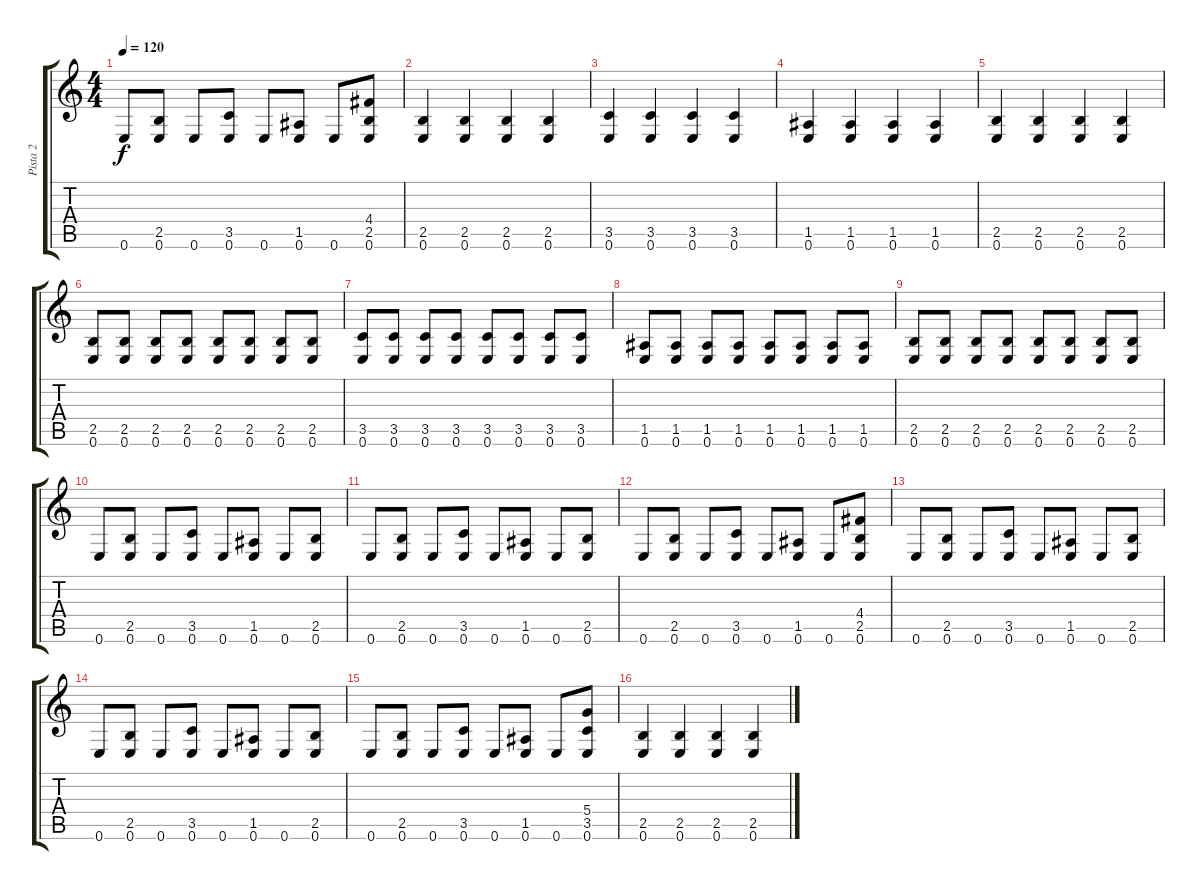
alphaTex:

\track ("Pista 2" "Pista 2") {instrument distortionguitar}
\staff {score tabs}
\tuning (E4 B3 G3 D3 A2 E2) {hide}
\ts (4 4)
\tempo 120
\clef g2
\ks c
0.6.8{dy f} (2.5 0.6).8 0.6.8 (3.5 0.6).8 0.6.8 (1.5 0.6).8 0.6.8 (4.4 2.5 0.6).8 |
(2.5 0.6).4 (2.5 0.6).4 (2.5 0.6).4 (2.5 0.6).4 |
(3.5 0.6).4 (3.5 0.6).4 (3.5 0.6).4 (3.5 0.6).4 |
(1.5 0.6).4 (1.5 0.6).4 (1.5 0.6).4 (1.5 0.6).4 |
(2.5 0.6).4 (2.5 0.6).4 (2.5 0.6).4 (2.5 0.6).4 |
(2.5 0.6).8 (2.5 0.6).8 (2.5 0.6).8 (2.5 0.6).8 (2.5 0.6).8 (2.5 0.6).8 (2.5 0.6).8 (2.5 0.6).8 |
(3.5 0.6).8 (3.5 0.6).8 (3.5 0.6).8 (3.5 0.6).8 (3.5 0.6).8 (3.5 0.6).8 (3.5 0.6).8 (3.5 0.6).8 |
(1.5 0.6).8 (1.5 0.6).8 (1.5 0.6).8 (1.5 0.6).8 (1.5 0.6).8 (1.5 0.6).8 (1.5 0.6).8 (1.5 0.6).8 |
(2.5 0.6).8 (2.5 0.6).8 (2.5 0.6).8 (2.5 0.6).8 (2.5 0.6).8 (2.5 0.6).8 (2.5 0.6).8 (2.5 0.6).8 |
0.6.8 (2.5 0.6).8 0.6.8 (3.5 0.6).8 0.6.8 (1.5 0.6).8 0.6.8 (2.5 0.6).8 |
0.6.8 (2.5 0.6).8 0.6.8 (3.5 0.6).8 0.6.8 (1.5 0.6).8 0.6.8 (2.5 0.6).8 |
0.6.8 (2.5 0.6).8 0.6.8 (3.5 0.6).8 0.6.8 (1.5 0.6).8 0.6.8 (4.4 2.5 0.6).8 |
0.6.8 (2.5 0.6).8 0.6.8 (3.5 0.6).8 0.6.8 (1.5 0.6).8 0.6.8 (2.5 0.6).8 |
0.6.8 (2.5 0.6).8 0.6.8 (3.5 0.6).8 0.6.8 (1.5 0.6).8 0.6.8 (2.5 0.6).8 |
0.6.8 (2.5 0.6).8 0.6.8 (3.5 0.6).8 0.6.8 (1.5 0.6).8 0.6.8 (5.4 3.5 0.6).8 |
(2.5 0.6).4 (2.5 0.6).4 (2.5 0.6).4 (2.5 0.6).4
